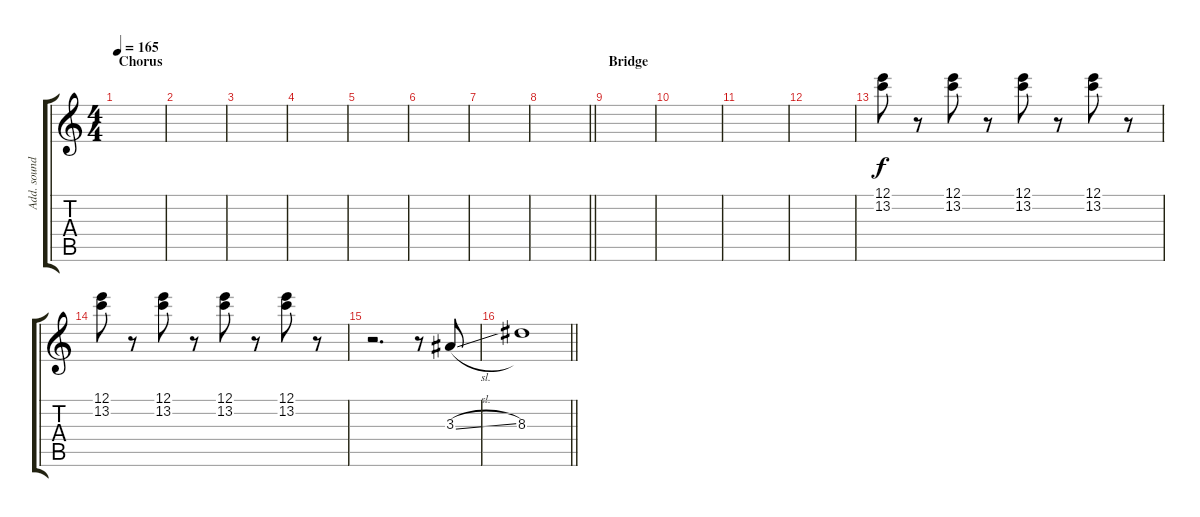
\track ("Add. sounds" "Add. sound") {instrument distortionguitar}
\staff {score tabs}
\tuning (E4 B3 G3 D3 A2 E2) {hide}
\ts (4 4)
\section ("" "Chorus")
\tempo 165
\clef g2
\ks c
|
|
|
|
|
|
|
\barLineRight lightlight
|
\section ("" "Bridge")
|
|
|
|
(12.1 13.2).8{volume 10 instrument electricguitarjazz} r.8 (12.1 13.2).8 r.8 (12.1 13.2).8 r.8 (12.1 13.2).8 r.8 |
(12.1 13.2).8{txt ""} r.8 (12.1 13.2).8 r.8 (12.1 13.2).8 r.8 (12.1 13.2).8 r.8 |
r.2{d} r.8 3.3{sl}.8{volume 10 balance 3 instrument distortionguitar} |
\barLineRight lightlight
8.3.1
